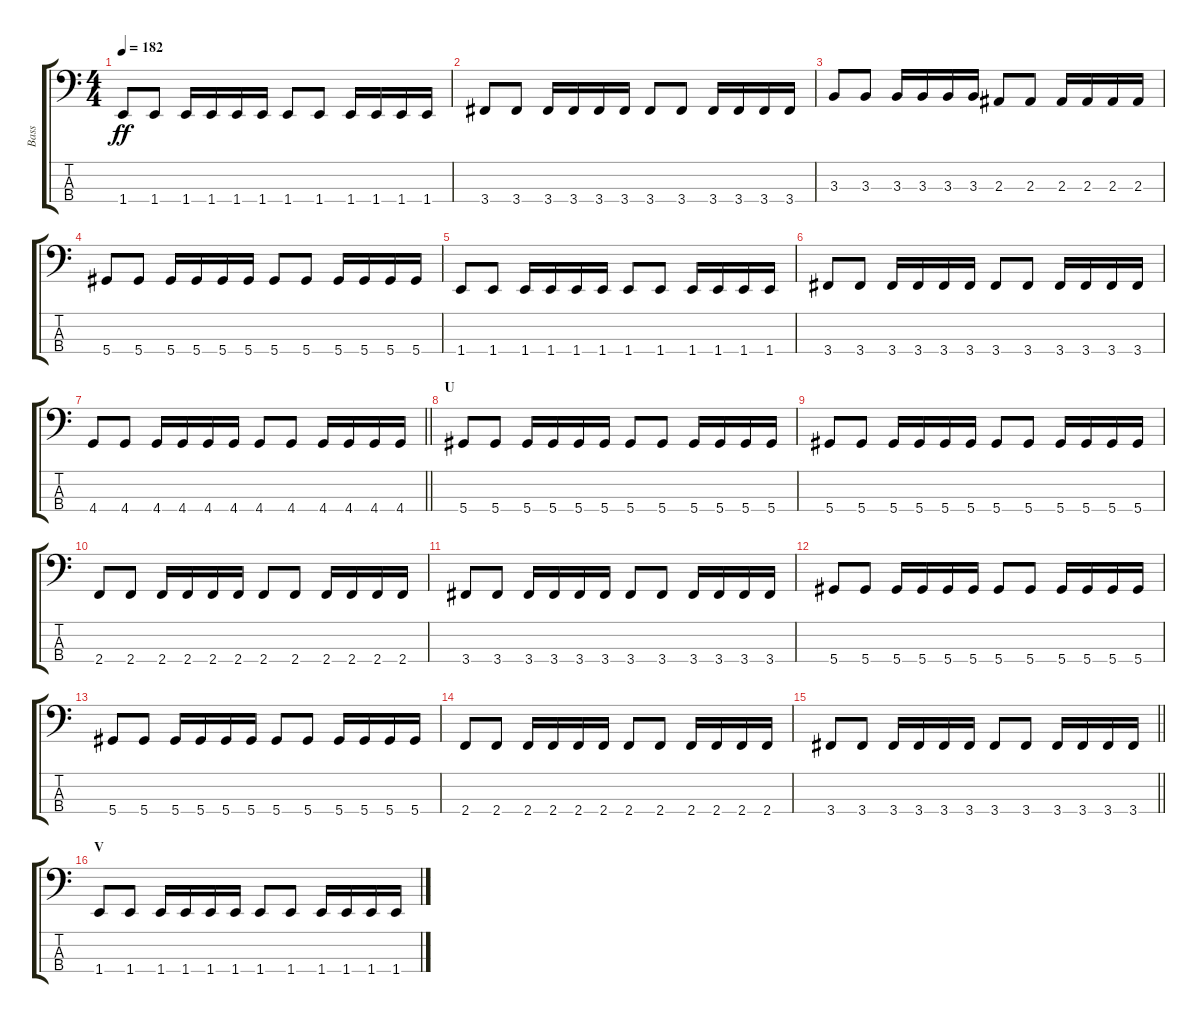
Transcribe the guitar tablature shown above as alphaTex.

\track ("Bass" "Bass") {instrument electricbasspick}
\staff {score tabs}
\tuning (Gb2 Db2 Ab1 Eb1) {hide}
\ts (4 4)
\tempo 182
\clef f4
\ks c
1.4.8{dy ff} 1.4.8 1.4.16 1.4.16 1.4.16 1.4.16 1.4.8 1.4.8 1.4.16 1.4.16 1.4.16 1.4.16 |
3.4.8 3.4.8 3.4.16 3.4.16 3.4.16 3.4.16 3.4.8 3.4.8 3.4.16 3.4.16 3.4.16 3.4.16 |
3.3.8 3.3.8 3.3.16 3.3.16 3.3.16 3.3.16 2.3.8 2.3.8 2.3.16 2.3.16 2.3.16 2.3.16 |
5.4.8 5.4.8 5.4.16 5.4.16 5.4.16 5.4.16 5.4.8 5.4.8 5.4.16 5.4.16 5.4.16 5.4.16 |
1.4.8 1.4.8 1.4.16 1.4.16 1.4.16 1.4.16 1.4.8 1.4.8 1.4.16 1.4.16 1.4.16 1.4.16 |
3.4.8 3.4.8 3.4.16 3.4.16 3.4.16 3.4.16 3.4.8 3.4.8 3.4.16 3.4.16 3.4.16 3.4.16 |
\barLineRight lightlight
4.4.8 4.4.8 4.4.16 4.4.16 4.4.16 4.4.16 4.4.8 4.4.8 4.4.16 4.4.16 4.4.16 4.4.16 |
\section ("" "U")
5.4.8 5.4.8 5.4.16 5.4.16 5.4.16 5.4.16 5.4.8 5.4.8 5.4.16 5.4.16 5.4.16 5.4.16 |
5.4.8 5.4.8 5.4.16 5.4.16 5.4.16 5.4.16 5.4.8 5.4.8 5.4.16 5.4.16 5.4.16 5.4.16 |
2.4.8 2.4.8 2.4.16 2.4.16 2.4.16 2.4.16 2.4.8 2.4.8 2.4.16 2.4.16 2.4.16 2.4.16 |
3.4.8 3.4.8 3.4.16 3.4.16 3.4.16 3.4.16 3.4.8 3.4.8 3.4.16 3.4.16 3.4.16 3.4.16 |
5.4.8 5.4.8 5.4.16 5.4.16 5.4.16 5.4.16 5.4.8 5.4.8 5.4.16 5.4.16 5.4.16 5.4.16 |
5.4.8 5.4.8 5.4.16 5.4.16 5.4.16 5.4.16 5.4.8 5.4.8 5.4.16 5.4.16 5.4.16 5.4.16 |
2.4.8 2.4.8 2.4.16 2.4.16 2.4.16 2.4.16 2.4.8 2.4.8 2.4.16 2.4.16 2.4.16 2.4.16 |
\barLineRight lightlight
3.4.8 3.4.8 3.4.16 3.4.16 3.4.16 3.4.16 3.4.8 3.4.8 3.4.16 3.4.16 3.4.16 3.4.16 |
\section ("" "V")
1.4.8 1.4.8 1.4.16 1.4.16 1.4.16 1.4.16 1.4.8 1.4.8 1.4.16 1.4.16 1.4.16 1.4.16
